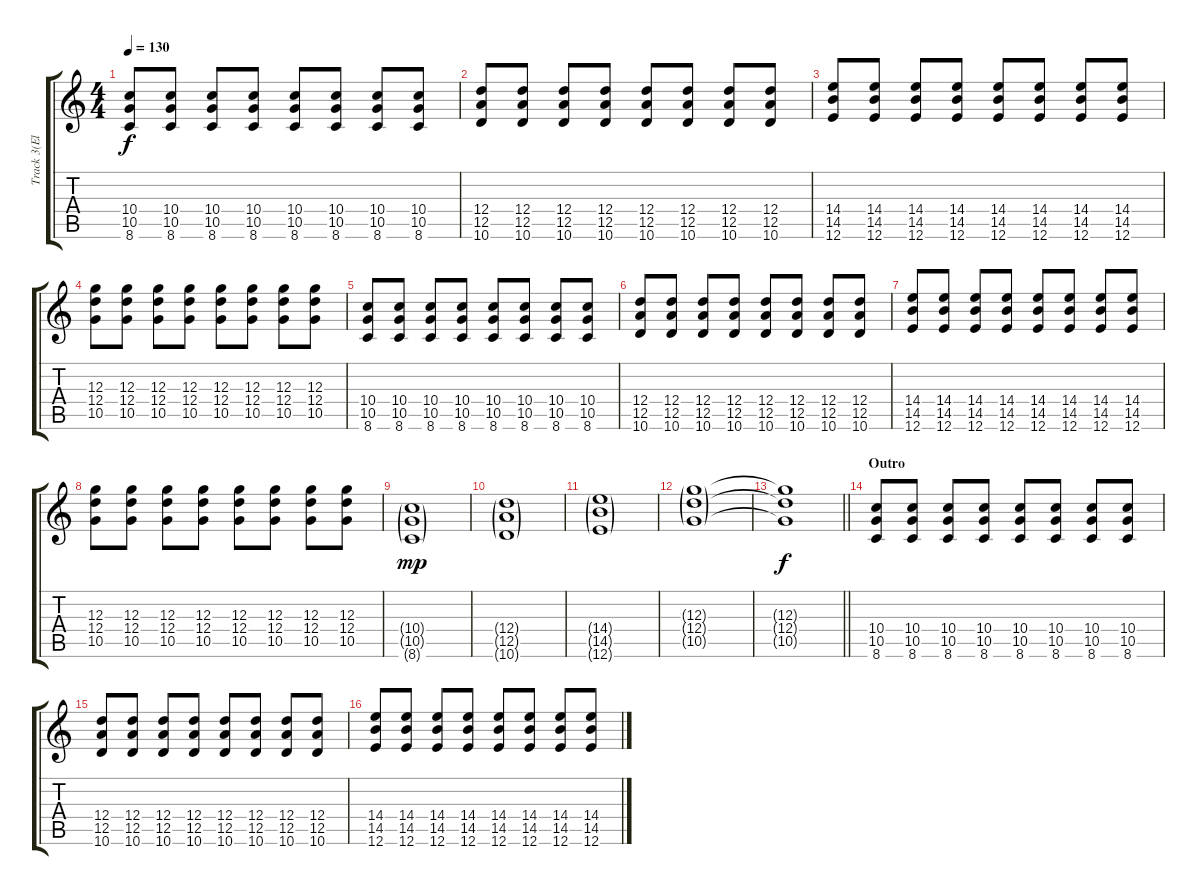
\track ("Track 3(Ely Buendia)" "Track 3(El") {instrument overdrivenguitar}
\staff {score tabs}
\tuning (E4 B3 G3 D3 A2 E2) {hide}
\ts (4 4)
\tempo 130
\clef g2
\ks c
(10.4 10.5 8.6).8{dy f} (10.4 10.5 8.6).8 (10.4 10.5 8.6).8 (10.4 10.5 8.6).8 (10.4 10.5 8.6).8 (10.4 10.5 8.6).8 (10.4 10.5 8.6).8 (10.4 10.5 8.6).8 |
(12.4 12.5 10.6).8 (12.4 12.5 10.6).8 (12.4 12.5 10.6).8 (12.4 12.5 10.6).8 (12.4 12.5 10.6).8 (12.4 12.5 10.6).8 (12.4 12.5 10.6).8 (12.4 12.5 10.6).8 |
(14.4 14.5 12.6).8 (14.4 14.5 12.6).8 (14.4 14.5 12.6).8 (14.4 14.5 12.6).8 (14.4 14.5 12.6).8 (14.4 14.5 12.6).8 (14.4 14.5 12.6).8 (14.4 14.5 12.6).8 |
(12.3 12.4 10.5).8 (12.3 12.4 10.5).8 (12.3 12.4 10.5).8 (12.3 12.4 10.5).8 (12.3 12.4 10.5).8 (12.3 12.4 10.5).8 (12.3 12.4 10.5).8 (12.3 12.4 10.5).8 |
(10.4 10.5 8.6).8 (10.4 10.5 8.6).8 (10.4 10.5 8.6).8 (10.4 10.5 8.6).8 (10.4 10.5 8.6).8 (10.4 10.5 8.6).8 (10.4 10.5 8.6).8 (10.4 10.5 8.6).8 |
(12.4 12.5 10.6).8 (12.4 12.5 10.6).8 (12.4 12.5 10.6).8 (12.4 12.5 10.6).8 (12.4 12.5 10.6).8 (12.4 12.5 10.6).8 (12.4 12.5 10.6).8 (12.4 12.5 10.6).8 |
(14.4 14.5 12.6).8 (14.4 14.5 12.6).8 (14.4 14.5 12.6).8 (14.4 14.5 12.6).8 (14.4 14.5 12.6).8 (14.4 14.5 12.6).8 (14.4 14.5 12.6).8 (14.4 14.5 12.6).8 |
(12.3 12.4 10.5).8 (12.3 12.4 10.5).8 (12.3 12.4 10.5).8 (12.3 12.4 10.5).8 (12.3 12.4 10.5).8 (12.3 12.4 10.5).8 (12.3 12.4 10.5).8 (12.3 12.4 10.5).8 |
(10.4{g} 10.5{g} 8.6{g}).1{dy mp} |
(12.4{g} 12.5{g} 10.6{g}).1 |
(14.4{g} 14.5{g} 12.6{g}).1 |
(12.3{g} 12.4{g} 10.5{g}).1 |
\barLineRight lightlight
(12.3{t} 12.4{t} 10.5{t}).1{dy f} |
\section ("" "Outro")
(10.4 10.5 8.6).8 (10.4 10.5 8.6).8 (10.4 10.5 8.6).8 (10.4 10.5 8.6).8 (10.4 10.5 8.6).8 (10.4 10.5 8.6).8 (10.4 10.5 8.6).8 (10.4 10.5 8.6).8 |
(12.4 12.5 10.6).8 (12.4 12.5 10.6).8 (12.4 12.5 10.6).8 (12.4 12.5 10.6).8 (12.4 12.5 10.6).8 (12.4 12.5 10.6).8 (12.4 12.5 10.6).8 (12.4 12.5 10.6).8 |
(14.4 14.5 12.6).8 (14.4 14.5 12.6).8 (14.4 14.5 12.6).8 (14.4 14.5 12.6).8 (14.4 14.5 12.6).8 (14.4 14.5 12.6).8 (14.4 14.5 12.6).8 (14.4 14.5 12.6).8
